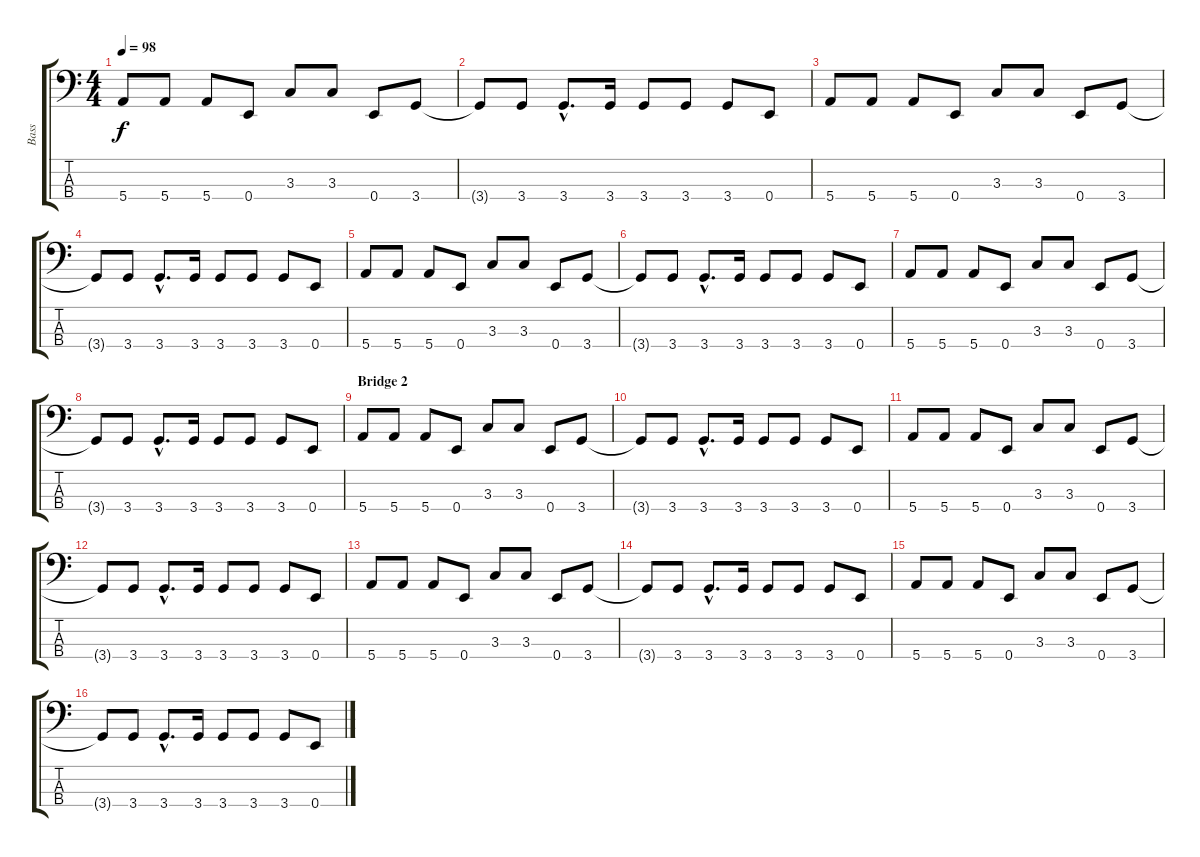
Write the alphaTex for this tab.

\track ("Bass" "Bass") {instrument electricbasspick}
\staff {score tabs}
\tuning (G2 D2 A1 E1) {hide}
\ts (4 4)
\tempo 98
\clef f4
\ks c
5.4.8{dy f} 5.4.8 5.4.8 0.4.8 3.3.8 3.3.8 0.4.8 3.4.8 |
3.4{t}.8 3.4.8 3.4{hac}.8{d} 3.4.16 3.4.8 3.4.8 3.4.8 0.4.8 |
5.4.8 5.4.8 5.4.8 0.4.8 3.3.8 3.3.8 0.4.8 3.4.8 |
3.4{t}.8 3.4.8 3.4{hac}.8{d} 3.4.16 3.4.8 3.4.8 3.4.8 0.4.8 |
5.4.8 5.4.8 5.4.8 0.4.8 3.3.8 3.3.8 0.4.8 3.4.8 |
3.4{t}.8 3.4.8 3.4{hac}.8{d} 3.4.16 3.4.8 3.4.8 3.4.8 0.4.8 |
5.4.8 5.4.8 5.4.8 0.4.8 3.3.8 3.3.8 0.4.8 3.4.8 |
3.4{t}.8 3.4.8 3.4{hac}.8{d} 3.4.16 3.4.8 3.4.8 3.4.8 0.4.8 |
\section ("" "Bridge 2")
5.4.8 5.4.8 5.4.8 0.4.8 3.3.8 3.3.8 0.4.8 3.4.8 |
3.4{t}.8 3.4.8 3.4{hac}.8{d} 3.4.16 3.4.8 3.4.8 3.4.8 0.4.8 |
5.4.8 5.4.8 5.4.8 0.4.8 3.3.8 3.3.8 0.4.8 3.4.8 |
3.4{t}.8 3.4.8 3.4{hac}.8{d} 3.4.16 3.4.8 3.4.8 3.4.8 0.4.8 |
5.4.8 5.4.8 5.4.8 0.4.8 3.3.8 3.3.8 0.4.8 3.4.8 |
3.4{t}.8 3.4.8 3.4{hac}.8{d} 3.4.16 3.4.8 3.4.8 3.4.8 0.4.8 |
5.4.8 5.4.8 5.4.8 0.4.8 3.3.8 3.3.8 0.4.8 3.4.8 |
3.4{t}.8 3.4.8 3.4{hac}.8{d} 3.4.16 3.4.8 3.4.8 3.4.8 0.4.8
